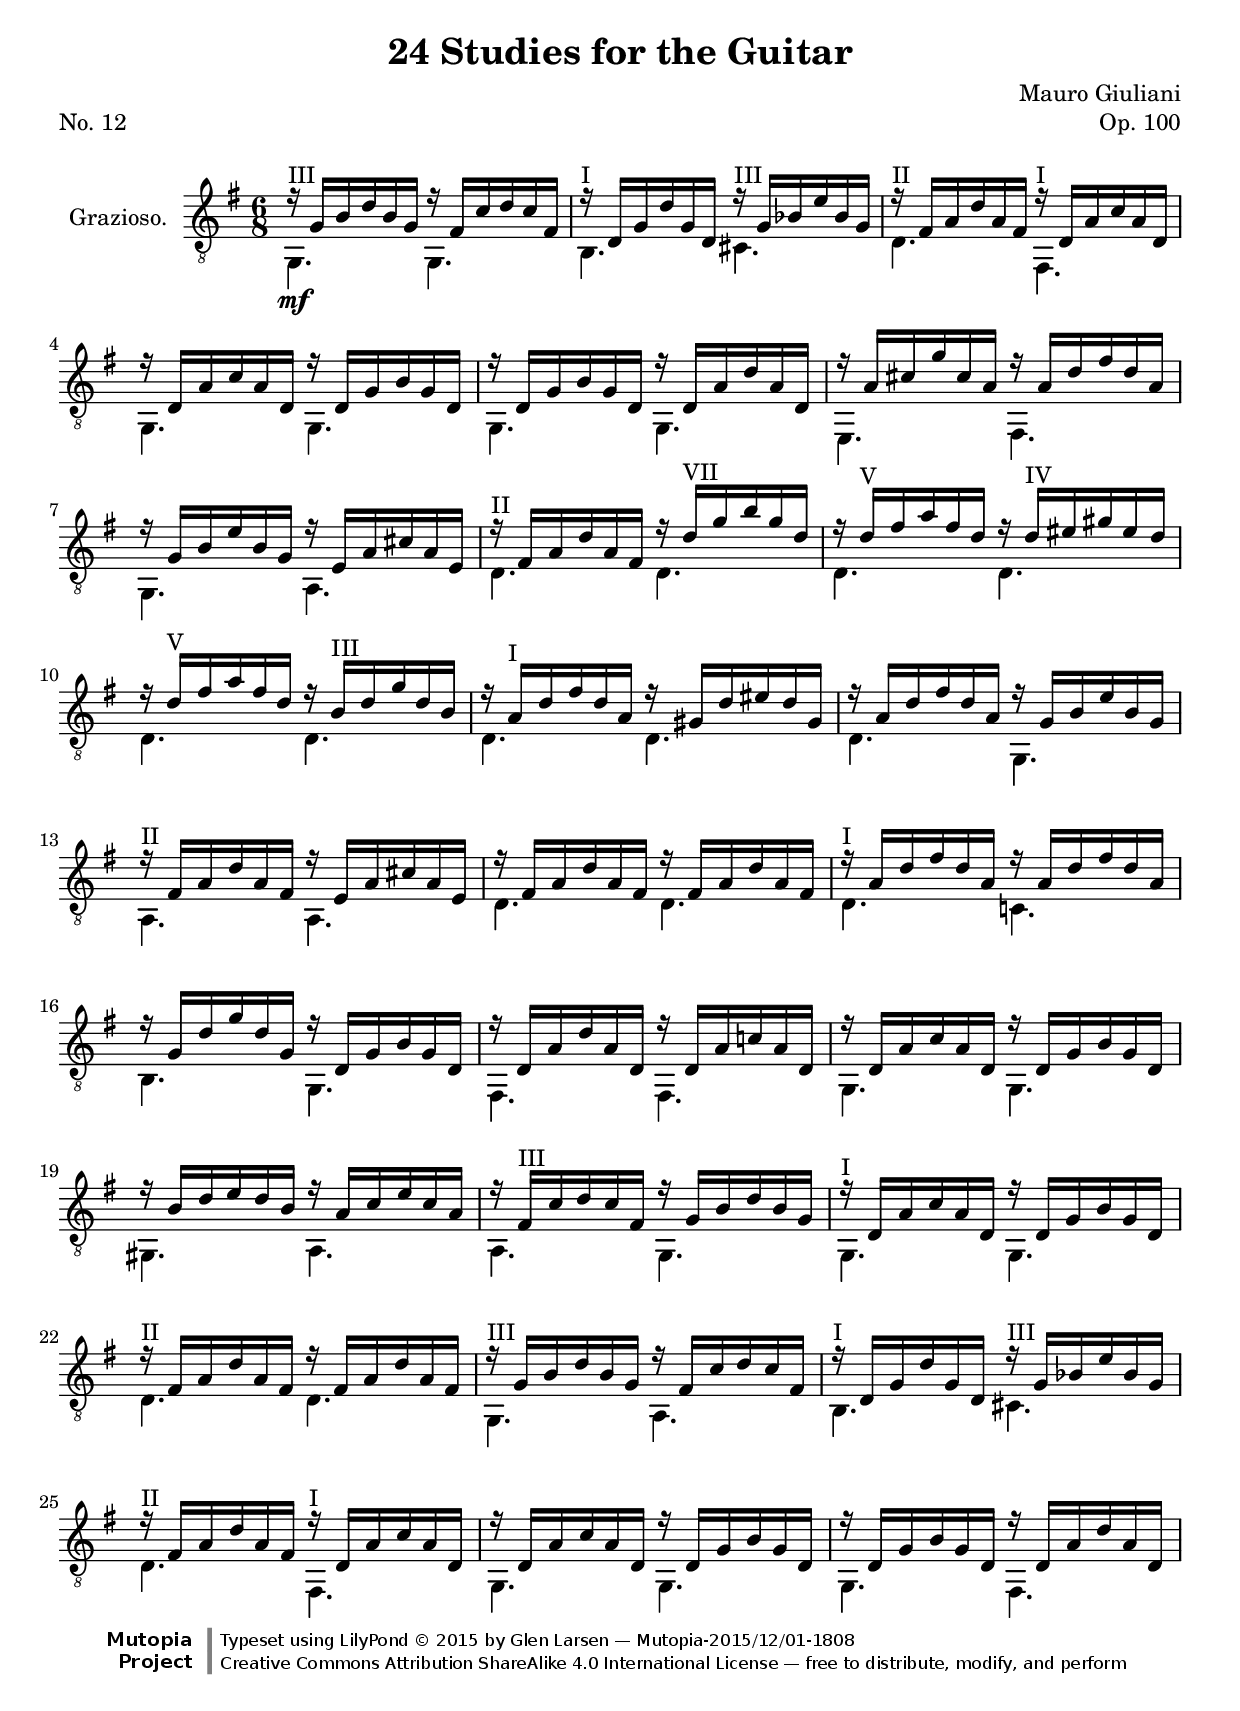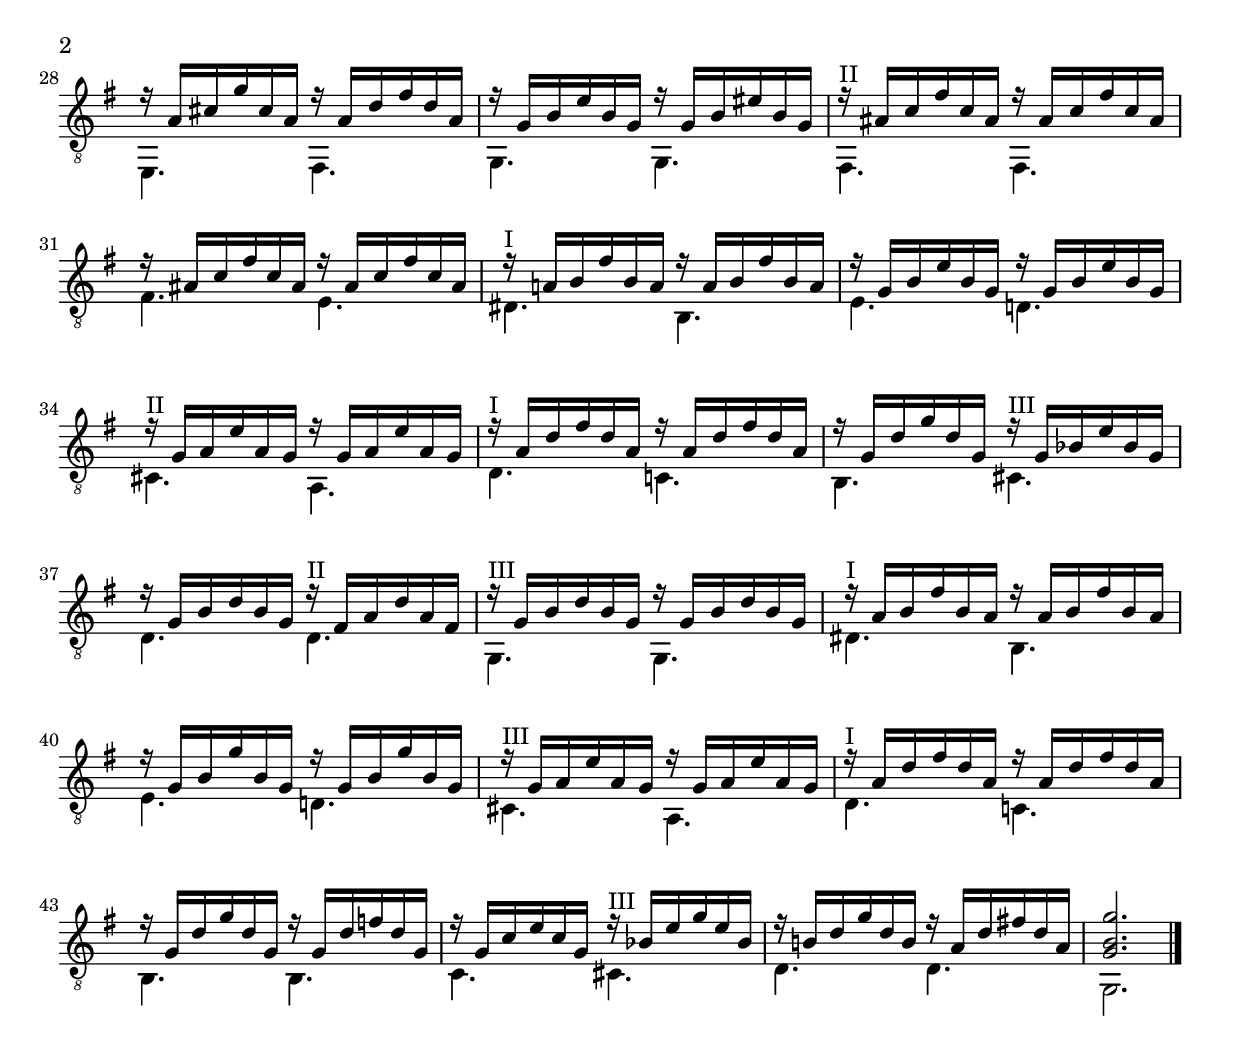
\version "2.19.32"

\header {
  title = "24 Studies for the Guitar"
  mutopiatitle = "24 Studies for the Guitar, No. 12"
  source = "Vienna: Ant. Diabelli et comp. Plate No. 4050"
  %source = "Statens musikbibliotek - The Music Library of Sweden"
  date = "c.1832"
  composer = "Mauro Giuliani"
  opus = "Op. 100"
  piece = "No. 12"
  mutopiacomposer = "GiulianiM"
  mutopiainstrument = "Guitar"
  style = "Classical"
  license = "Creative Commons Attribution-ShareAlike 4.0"
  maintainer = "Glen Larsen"
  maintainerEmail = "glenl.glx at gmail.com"
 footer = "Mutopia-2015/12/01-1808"
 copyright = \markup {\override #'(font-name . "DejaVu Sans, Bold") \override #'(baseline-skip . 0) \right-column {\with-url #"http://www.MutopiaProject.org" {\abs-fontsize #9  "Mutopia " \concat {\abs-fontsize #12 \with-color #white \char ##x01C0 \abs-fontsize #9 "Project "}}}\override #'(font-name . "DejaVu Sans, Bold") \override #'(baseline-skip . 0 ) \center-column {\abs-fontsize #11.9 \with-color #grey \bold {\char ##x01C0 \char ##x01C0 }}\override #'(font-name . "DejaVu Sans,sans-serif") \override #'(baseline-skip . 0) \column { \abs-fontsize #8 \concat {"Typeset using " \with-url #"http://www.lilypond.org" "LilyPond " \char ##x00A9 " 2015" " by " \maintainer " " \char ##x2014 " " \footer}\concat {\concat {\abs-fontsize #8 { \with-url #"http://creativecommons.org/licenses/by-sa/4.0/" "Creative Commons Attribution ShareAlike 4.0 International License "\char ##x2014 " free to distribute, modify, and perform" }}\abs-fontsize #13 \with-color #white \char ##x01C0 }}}
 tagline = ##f
}

\paper {
  % add space between composer/opus markup and first staff
  markup-system-spacing #'padding = #3
  % add a little space between composer and opus
  markup-markup-spacing #'padding = #1.2
  top-margin = #8
  bottom-margin = #10
}

\layout {
  indent = 60\pt
  short-indent = 0\pt
}

upperVoice = \relative c' {
  \voiceOne
  r16 g[ b d b g] r fis[ c' d c fis,] |
  r16 d[ g d' g, d] r g[ bes e bes g] |
  r16 fis[ a d a fis] r d[ a' c a d,] |
  r16 d[ a' c a d,] r d[ g b g d] |
  r16 d[ g b g d] r d[ a' d a d,] |
  r16 a'[ cis g' cis, a] r a[ d fis d a] |
  r16 g[ b e b g] r e[ a cis a e] |
  r16 fis[ a d a fis] r d'^\markup{"VII"} [ g b g d] |
  r16 d^\markup{"V"} [ fis a fis d] r d^\markup{"IV"} [ eis gis eis d] |
  r16 d^\markup{"V"} [ fis a fis d] r b^\markup{"III"} [ d g d b] |
  r16 a^\markup{"I"} [ d fis d a] r gis[ d' eis d gis,] |
  r16 a[ d fis d a] r g[ b e b g] |
  r16 fis [ a d a fis] r e[ a cis a e] |
  r16 fis[ a d a fis] r fis[ a d a fis] |
  r16 a[ d fis d a] r a[ d fis d a] |
  r16 g[ d' g d g,] r d[ g b g d] |
  r16 d[ a' d a d,] r d[ a' c! a d,] |
  r16 d[ a' c a d,] r d[ g b g d] |
  r16 b'[ d e d b] r a[ c e c a] |
  r16 fis^\markup{"III"} [ c' d c fis,] r g[ b d b g] |
  r16 d[ a' c a d,] r d[ g b g d] |
  r16 fis[ a d a fis] r fis[ a d a fis] |
  r16 g[ b d b g] r fis[ c' d c fis,] |
  r16 d[ g d' g, d] r g[ bes e bes g] |
  r16 fis[ a d a fis] r d[ a' c a d,] |
  r16 d[ a' c a d,] r d[ g b g d] |
  r16 d[ g b g d] r d[ a' d a d,] |
  r16 a'[ cis g' cis, a] r a[ d fis d a] |
  r16 g[ b e b g] r g[ b eis b g] |
  r16 ais[ c fis c ais] r ais[ c fis c ais] |
  r16 ais[ c fis c ais] r ais[ c fis c ais] |
  r16 a![ b fis' b, a] r a[ b fis' b, a] |
  r16 g[ b e b g] r g[ b e b g] |
  r16 g[ a e' a, g] r g[ a e' a, g] |
  r16 a[ d fis d a] r a[ d fis d a] |
  r16 g[ d' g d g,] r g[ bes e bes g] |
  r16 g[ b d b g] r fis[ a d a fis] |
  r16 g[ b d b g] r g[ b d b g] |
  r16 a[ b fis' b, a] r a[ b fis' b, a] |
  r16 g[ b g' b, g] r g[ b g' b, g] |
  r16 g[ a e' a, g] r g[ a e' a, g] |
  r16 a[ d fis d a] r a[ d fis d a] |
  r16 g[ d' g d g,] r g[ d' f d g,] |
  r16 g[ c e c g] r bes[ e g e bes] |
  r16 b![ d g d b] r a[ d fis! d a] |
  <g b g'>2.
  \bar "|."
}

lowerVoice = \relative c {
  \voiceTwo
  g4.^\markup{"III"}_\mf g |
  b4.^\markup{"I"} cis^\markup{"III"} |
  d4.^\markup{"II"} fis,^\markup{"I"} |
  g4. g |
  g4. g |
  e4. fis |
  g4. a |
  d4.^\markup{"II"} d |
  \repeat unfold 3 { d4. d | }
  d4. g, |
  a4.^\markup{"II"} a |
  d4. d |
  d4.^\markup{"I"} c! |
  b4. g |
  fis4. fis |
  g4. g |
  gis4. a  |
  a4. g |
  g4.^\markup{"I"} g |
  d'4.^\markup{"II"} d |
  g,4.^\markup{"III"} a |
  b4.^\markup{"I"} cis^\markup{"III"} |
  d4.^\markup{"II"} fis,^\markup{"I"} |
  g4. g |
  g4. fis |
  e4. fis |
  g4. g |
  fis4.^\markup{"II"} fis |
  fis'4. e |
  dis4.^\markup{"I"} b |
  e4. d! |
  cis4.^\markup{"II"} a |
  d4.^\markup{"I"} c! |
  b4. cis^\markup{"III"} |
  d4. d^\markup{"II"} |
  g,4.^\markup{"III"} g |
  dis'4.^\markup{"I"} b |
  e4. d! |
  cis4.^\markup{"III"} a |
  d4.^\markup{"I"} c! |
  b4. b |
  c4. cis^\markup{"III"} |
  d4. d |
  g,2.
}

\score {
  <<
    \new Staff = "Guitar"
    <<
      \set Staff.instrumentName = #"Grazioso."
      \set Staff.midiInstrument = #"acoustic guitar (nylon)"
      \clef "treble_8"
      \key g \major
      \time 6/8
      \context Voice = "upperVoice" \upperVoice
      \context Voice = "lowerVoice" \lowerVoice
    >>
%{
    \new TabStaff = "guitar tab"
    <<
      \clef moderntab
      \context TabVoice = "upperVoice" \upperVoice
      \context TabVoice = "lowerVoice" \lowerVoice
    >>
%}
  >>
  \layout {}
  \midi {
    \tempo 4 = 96
  }
}
